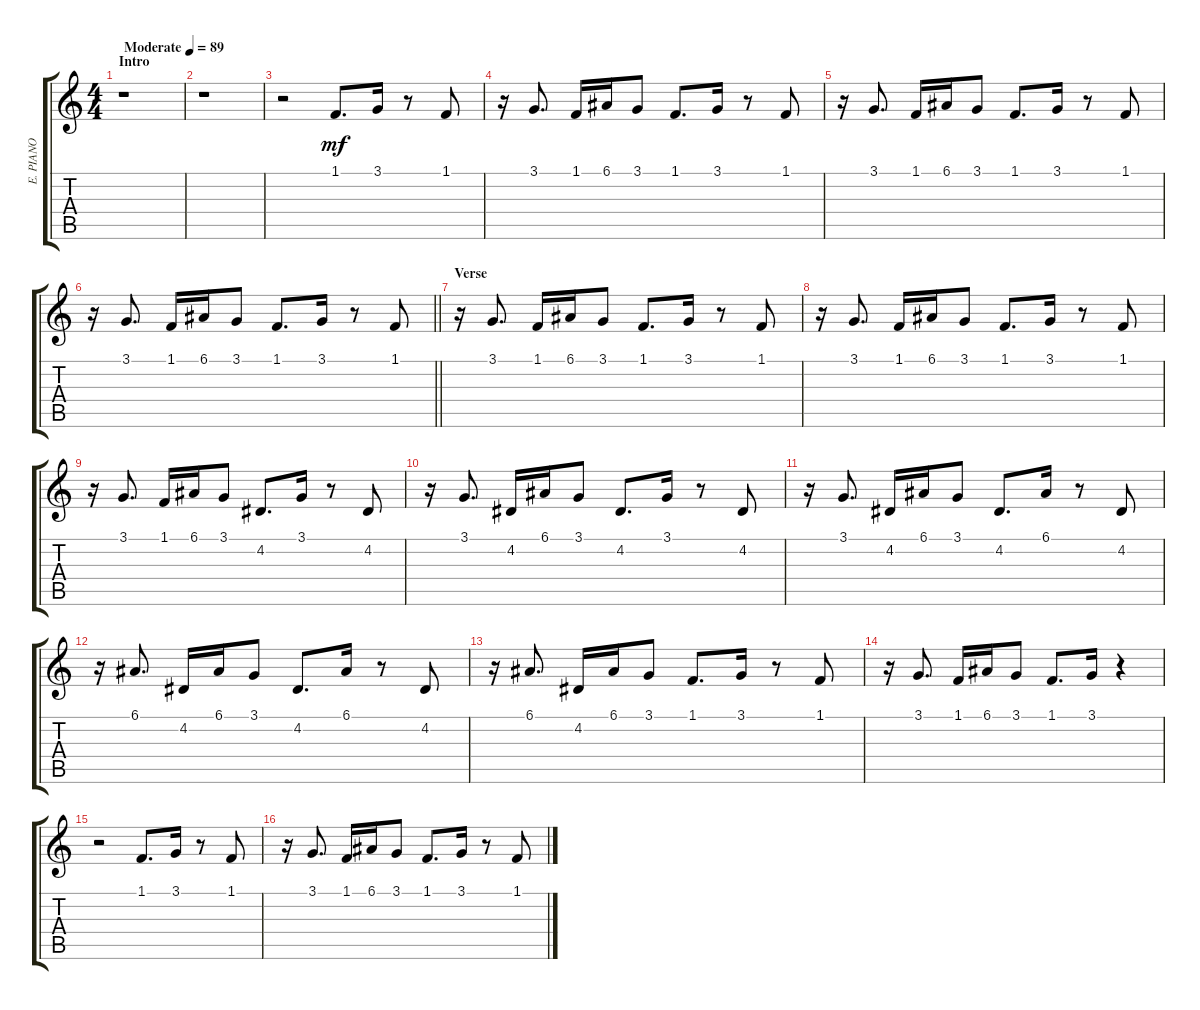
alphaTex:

\track ("E. PIANO" "E. PIANO") {instrument electricpiano1}
\staff {score tabs}
\tuning (E4 B3 G3 D3 A2 E2) {hide}
\ts (4 4)
\section ("" "Intro")
\tempo (89 "Moderate")
\clef g2
\ks c
r.1{dy mf instrument electricpiano1} |
r.1 |
r.2 1.1.8{d} 3.1.16 r.8 1.1.8 |
r.16 3.1.8{d} 1.1.16 6.1.16 3.1.8 1.1.8{d} 3.1.16 r.8 1.1.8 |
r.16 3.1.8{d} 1.1.16 6.1.16 3.1.8 1.1.8{d} 3.1.16 r.8 1.1.8 |
\barLineRight lightlight
r.16 3.1.8{d} 1.1.16 6.1.16 3.1.8 1.1.8{d} 3.1.16 r.8 1.1.8 |
\section ("" "Verse")
r.16 3.1.8{d} 1.1.16 6.1.16 3.1.8 1.1.8{d} 3.1.16 r.8 1.1.8 |
r.16 3.1.8{d} 1.1.16 6.1.16 3.1.8 1.1.8{d} 3.1.16 r.8 1.1.8 |
r.16 3.1.8{d} 1.1.16 6.1.16 3.1.8 4.2.8{d} 3.1.16 r.8 4.2.8 |
r.16 3.1.8{d} 4.2.16 6.1.16 3.1.8 4.2.8{d} 3.1.16 r.8 4.2.8 |
r.16 3.1.8{d} 4.2.16 6.1.16 3.1.8 4.2.8{d} 6.1.16 r.8 4.2.8 |
r.16 6.1.8{d} 4.2.16 6.1.16 3.1.8 4.2.8{d} 6.1.16 r.8 4.2.8 |
r.16 6.1.8{d} 4.2.16 6.1.16 3.1.8 1.1.8{d} 3.1.16 r.8 1.1.8 |
r.16 3.1.8{d} 1.1.16 6.1.16 3.1.8 1.1.8{d} 3.1.16 r.4 |
r.2 1.1.8{d} 3.1.16 r.8 1.1.8 |
r.16 3.1.8{d} 1.1.16 6.1.16 3.1.8 1.1.8{d} 3.1.16 r.8 1.1.8
